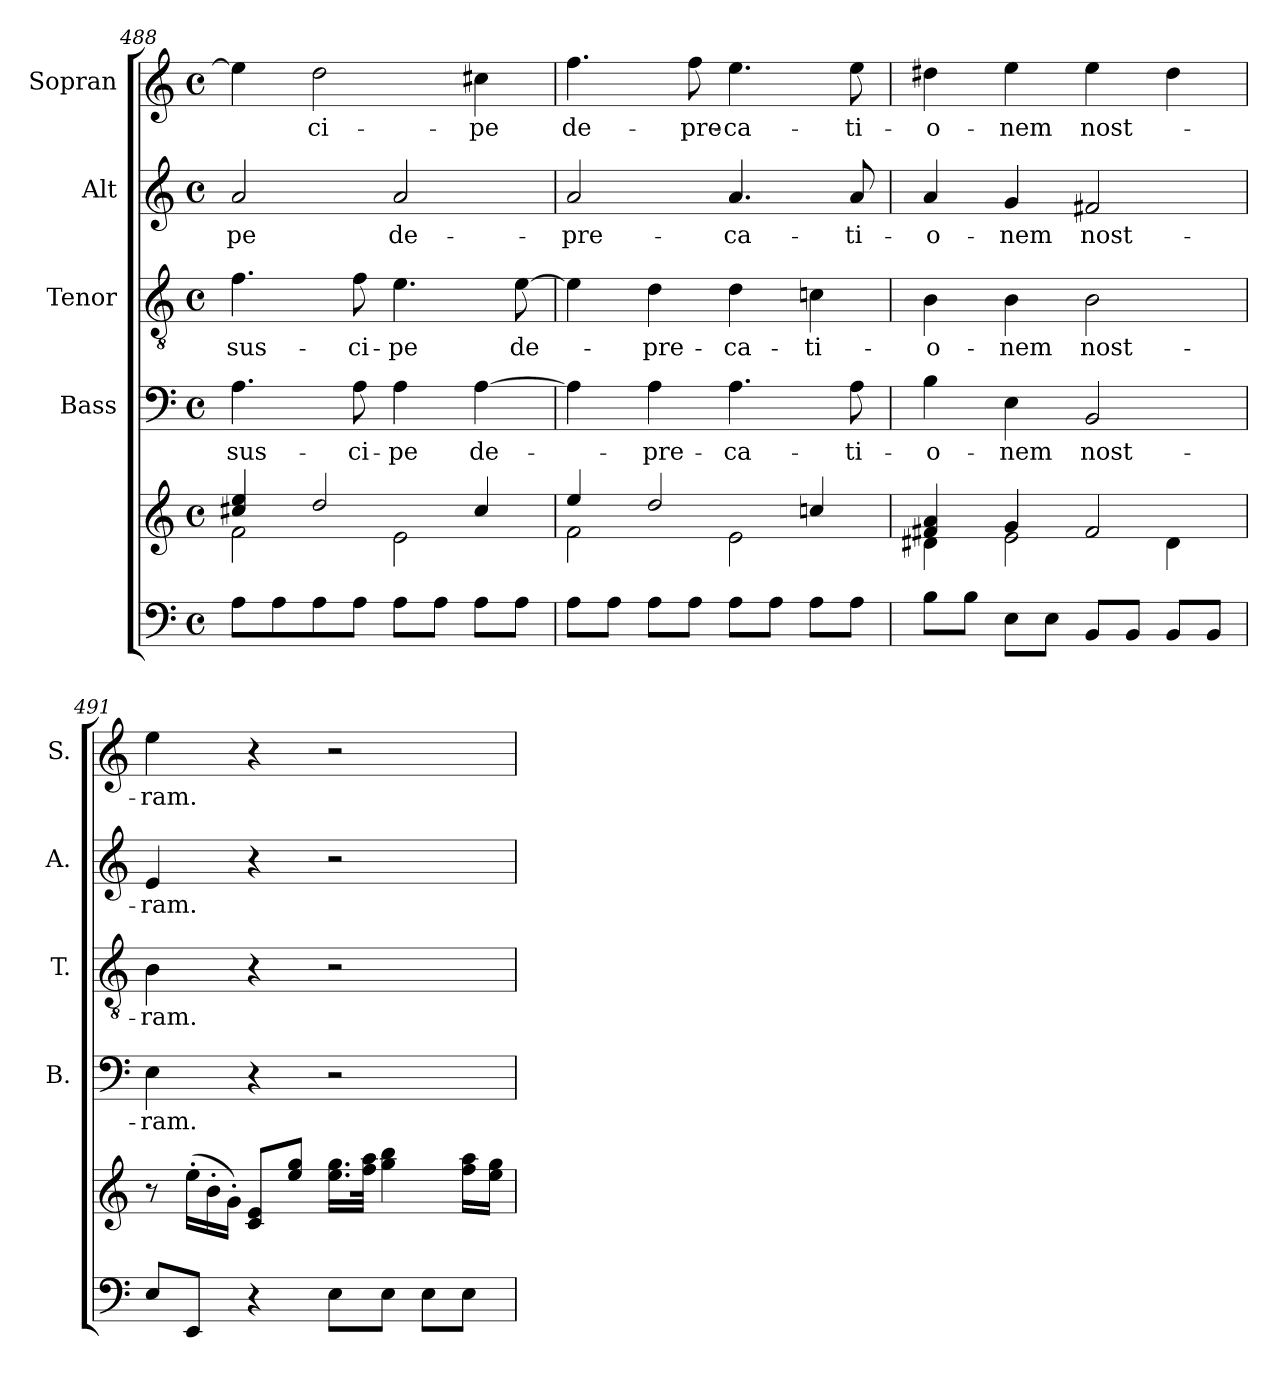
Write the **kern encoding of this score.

**kern	**kern	**kern	**text	**kern	**text	**kern	**text	**kern	**text
*part5	*part5	*part4	*part4	*part3	*part3	*part2	*part2	*part1	*part1
*staff6	*staff5	*staff4	*staff4	*staff3	*staff3	*staff2	*staff2	*staff1	*staff1
*	*	*I"Bass	*	*I"Tenor	*	*I"Alt	*	*I"Sopran	*
*	*	*I'B.	*	*I'T.	*	*I'A.	*	*I'S.	*
*clefF4	*clefG2	*clefF4	*	*clefGv2	*	*clefG2	*	*clefG2	*
*k[]	*k[]	*k[]	*	*k[]	*	*k[]	*	*k[]	*
*C:	*C:	*C:	*	*C:	*	*C:	*	*C:	*
*M4/4	*M4/4	*M4/4	*	*M4/4	*	*M4/4	*	*M4/4	*
*met(c)	*met(c)	*met(c)	*	*met(c)	*	*met(c)	*	*met(c)	*
=488	=488	=488	=488	=488	=488	=488	=488	=488	=488
*	*^	*	*	*	*	*	*	*	*
!	!	!	!	!LO:LY:b	!	!LO:LY:b	!	!LO:LY:b	!	!
8A\L	4cc#X/ 4ee/	2f\	4.A\	sus-	4.f\	sus-	2a/	-pe	4ee\]	.
8A\	.	.	.	.	.	.	.	.	.	.
!	!	!	!	!	!	!	!	!	!	!LO:LY:b
8A\	2dd/	.	.	.	.	.	.	.	2dd\	-ci-
!	!	!	!	!LO:LY:b	!	!LO:LY:b	!	!	!	!
8A\J	.	.	8A\	-ci-	8f\	-ci-	.	.	.	.
!	!	!	!	!LO:LY:b	!	!LO:LY:b	!	!LO:LY:b	!	!
8A\L	.	2e\	4A\	-pe	4.e\	-pe	2a/	de-	.	.
8A\J	.	.	.	.	.	.	.	.	.	.
!	!	!	!	!LO:LY:b	!	!	!	!	!	!LO:LY:b
8A\L	4cc#/	.	[4A\	de-	.	.	.	.	4cc#X\	-pe
!	!	!	!	!	!	!LO:LY:b	!	!	!	!
8A\J	.	.	.	.	[8e\	de-	.	.	.	.
!!LO:LB:g=z
=489	=489	=489	=489	=489	=489	=489	=489	=489	=489	=489
!	!	!	!	!	!	!	!	!LO:LY:b	!	!LO:LY:b
8A\L	4ee/	2f\	4A\]	.	4e\]	.	2a/	-pre-	4.ff\	de-
8A\J	.	.	.	.	.	.	.	.	.	.
!	!	!	!	!LO:LY:b	!	!LO:LY:b	!	!	!	!
8A\L	2dd/	.	4A\	-pre-	4d\	-pre-	.	.	.	.
!	!	!	!	!	!	!	!	!	!	!LO:LY:b
8A\J	.	.	.	.	.	.	.	.	8ff\	-pre-
!	!	!	!	!LO:LY:b	!	!LO:LY:b	!	!LO:LY:b	!	!LO:LY:b
8A\L	.	2e\	4.A\	-ca-	4d\	-ca-	4.a/	-ca-	4.ee\	-ca-
8A\J	.	.	.	.	.	.	.	.	.	.
!	!	!	!	!	!	!LO:LY:b	!	!	!	!
8A\L	4ccn/	.	.	.	4cn\	-ti-	.	.	.	.
!	!	!	!	!LO:LY:b	!	!	!	!LO:LY:b	!	!LO:LY:b
8A\J	.	.	8A\	-ti-	.	.	8a/	-ti-	8ee\	-ti-
=490	=490	=490	=490	=490	=490	=490	=490	=490	=490	=490
!	!	!	!	!LO:LY:b	!	!LO:LY:b	!	!LO:LY:b	!	!LO:LY:b
8B\L	4f#X/ 4a/	4d#X\	4B\	-o-	4B\	-o-	4a/	-o-	4dd#X\	-o-
8B\J	.	.	.	.	.	.	.	.	.	.
!	!	!	!	!LO:LY:b	!	!LO:LY:b	!	!LO:LY:b	!	!LO:LY:b
8E\L	4g/	2e\	4E\	-nem	4B\	-nem	4g/	-nem	4ee\	-nem
8E\J	.	.	.	.	.	.	.	.	.	.
!	!	!	!	!LO:LY:b	!	!LO:LY:b	!	!LO:LY:b	!	!LO:LY:b
8BB/L	2f#/	.	2BB/	nost-	2B\	nost-	2f#X/	nost-	4ee\	nost-
8BB/J	.	.	.	.	.	.	.	.	.	.
8BB/L	.	4d#\	.	.	.	.	.	.	4dd#\	.
8BB/J	.	.	.	.	.	.	.	.	.	.
*	*v	*v	*	*	*	*	*	*	*	*
=491	=491	=491	=491	=491	=491	=491	=491	=491	=491
!	!	!	!LO:LY:b	!	!LO:LY:b	!	!LO:LY:b	!	!LO:LY:b
8E/L	8r	4E\	-ram.	4B\	-ram.	4e/	-ram.	4ee\	-ram.
*	*Xtuplet	*	*	*	*	*	*	*	*
8EE/J	(>24ee'>\LL	.	.	.	.	.	.	.	.
.	24b'>\	.	.	.	.	.	.	.	.
.	24g'>\JJ)	.	.	.	.	.	.	.	.
4r	8c/ 8e/L	4r	.	4r	.	4r	.	4r	.
.	8ee/ 8gg/J	.	.	.	.	.	.	.	.
8E\L	16.ee\ 16.gg\LL	2r	.	2r	.	2r	.	2r	.
.	32ff\ 32aa\JJk	.	.	.	.	.	.	.	.
8E\J	4gg\ 4bb\	.	.	.	.	.	.	.	.
8E\L	.	.	.	.	.	.	.	.	.
8E\J	16ff\ 16aa\LL	.	.	.	.	.	.	.	.
.	16ee\ 16gg\JJ	.	.	.	.	.	.	.	.
=	=	=	=	=	=	=	=	=	=
*-	*-	*-	*-	*-	*-	*-	*-	*-	*-
